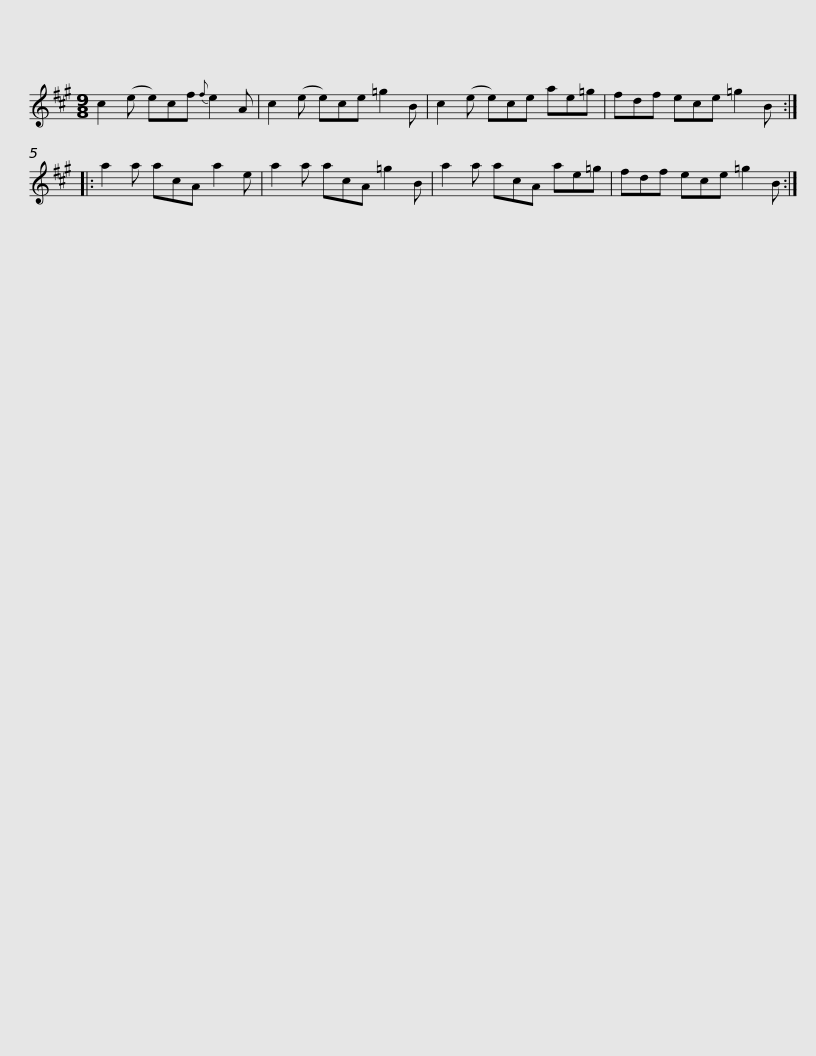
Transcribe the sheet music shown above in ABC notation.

X:1
L:1/8
M:9/8
I:linebreak $
K:A
V:1 treble
V:1
 c2 (e e)cf{f} e2 A | c2 (e e)ce =g2 B | c2 (e e)ce ae=g | fdf ece =g2 B :: a2 a acA a2 e |$ %5
 a2 a acA =g2 B | a2 a acA ae=g | fdf ece =g2 B :| %8
